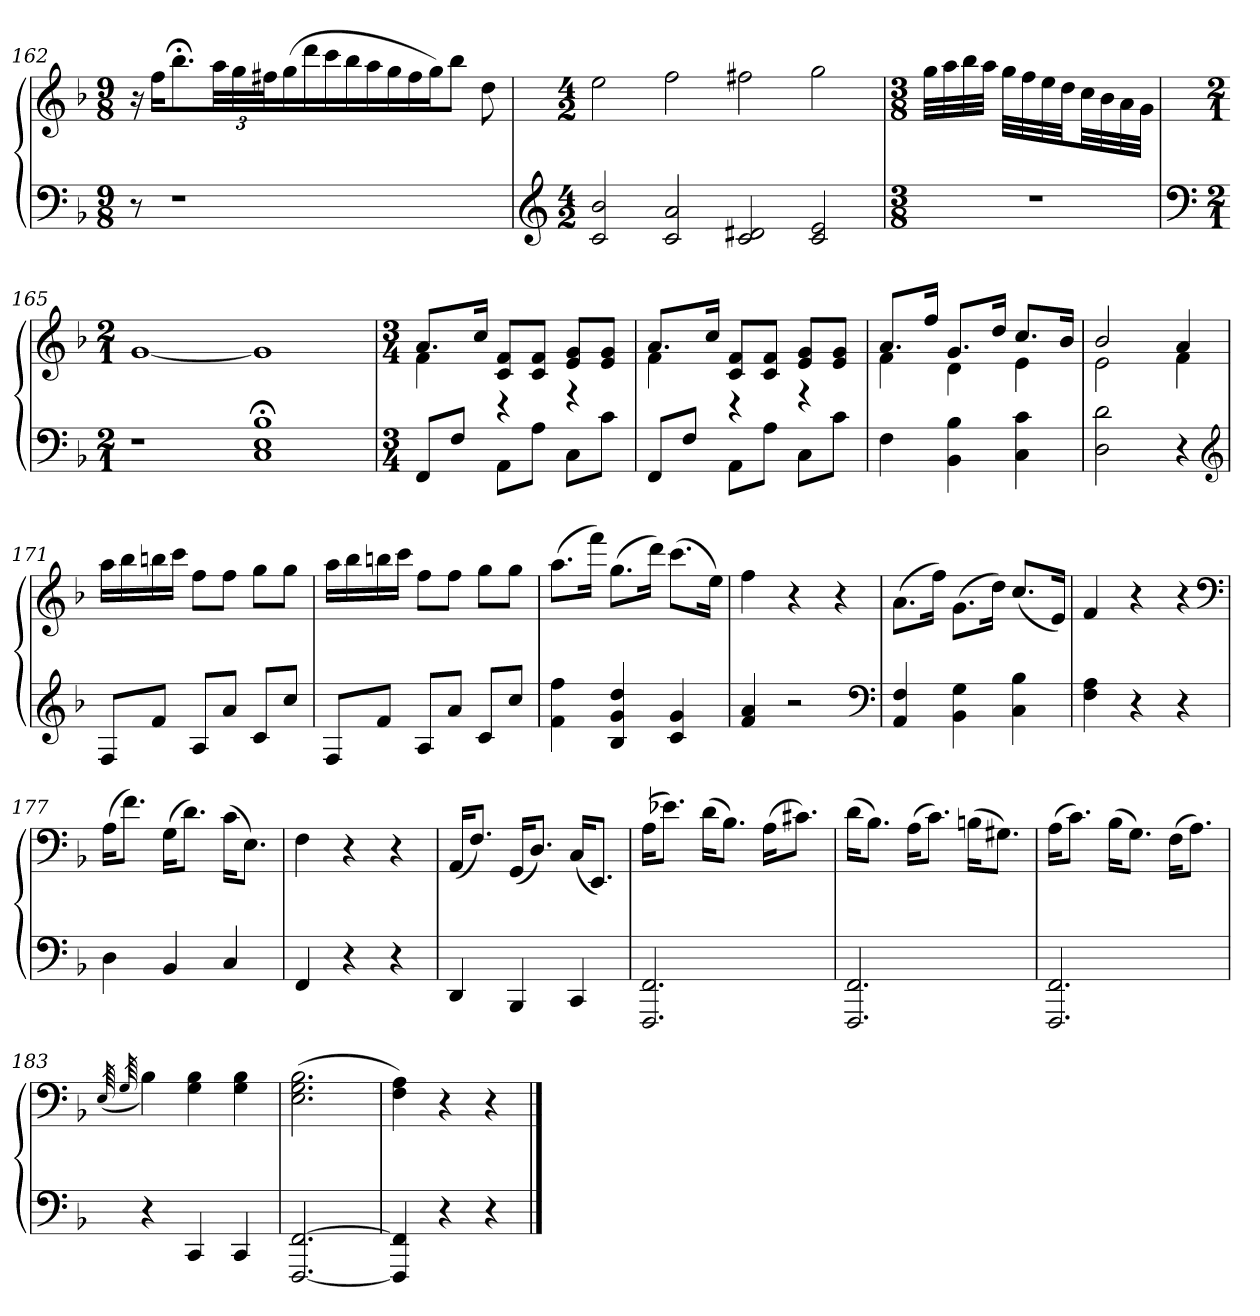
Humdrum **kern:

**kern	**kern
*part1	*part1
*staff2	*staff1
*clefF4	*clefG2
*k[b-]	*k[b-]
*F:	*F:
*M9/8	*M9/8
=162	=162
8r	16r
.	16ffKL
1r	8.bb-;<
.	48aaLL
.	48gg
.	48ff#XJ
.	(16gg
.	16ddd
.	16ccc
.	16bb-
.	16aa
.	16gg
.	16ff#
.	16ggJ)
.	8bb-J
.	8dd
=163	=163
*clefG2	*
*M4/2	*M4/2
2c 2b-	2ee
2c 2a	2ff
2c 2d#X	2ff#X
2c 2e	2gg
=164	=164
*M3/8	*M3/8
4.r	32ggLLL
.	32aa
.	32bb-
.	32aaJJJ
.	32ggLLL
.	32ff
.	32ee
.	32ddJJ
.	32ccLL
.	32b-
.	32a
.	32gJJJ
=165	=165
*clefF4	*
*M2/1	*M2/1
1r	[1g
1C;< 1E;< 1B-;<	1g]
=167	=167
*M3/4	*M3/4
*	*^
8FFL	8.aL	4f
8FJ	.	.
.	16ccJk	.
8AAL	8c 8fL	4r
8AJ	8c 8fJ	.
8CL	8e 8gL	4r
8cJ	8e 8gJ	.
=168	=168	=168
8FFL	8.aL	4f
8FJ	.	.
.	16ccJk	.
8AAL	8c 8fL	4r
8AJ	8c 8fJ	.
8CL	8e 8gL	4r
8cJ	8e 8gJ	.
=169	=169	=169
4F	8.aL	4f
.	16ffJk	.
4BB- 4B-	8.gL	4d
.	16ddJk	.
4C 4c	8.ccL	4e
.	16b-Jk	.
=170	=170	=170
2D 2d	2b-	2e
4r	4a	4f
*	*v	*v
*clefG2	*
=171	=171
8FL	16aaLL
.	16bb-
8fJ	16bbn
.	16cccJJ
8AL	8ffL
8aJ	8ffJ
8cL	8ggL
8ccJ	8ggJ
=172	=172
8FL	16aaLL
.	16bb-
8fJ	16bbn
.	16cccJJ
8AL	8ffL
8aJ	8ffJ
8cL	8ggL
8ccJ	8ggJ
=173	=173
4f 4ff	(8.aaL
.	16fffJk)
4B- 4g 4dd	(8.ggL
.	16dddJk)
4c 4g	(8.cccL
.	16eeJk)
=174	=174
4f 4a	4ff
2r	4r
.	4r
*clefF4	*
=175	=175
4AA 4F	(8.aL
.	16ffJk)
4BB- 4G	(8.gL
.	16ddJk)
4C 4B-	(8.ccL
.	16eJk)
=176	=176
4F 4A	4f
4r	4r
4r	4r
*	*clefF4
=177	=177
4D	(16AKL
.	8.fJ)
4BB-	(16GKL
.	8.dJ)
4C	(16cKL
.	8.EJ)
=178	=178
4FF	4F
4r	4r
4r	4r
=179	=179
4DD	(16AAKL
.	8.FJ)
4BBB-	(16GGKL
.	8.DJ)
4CC	(16CKL
.	8.EEJ)
=180	=180
2.FFF 2.FF	(16AKL
.	8.e-XJ)
.	(16dKL
.	8.B-J)
.	(16AKL
.	8.c#XJ)
=181	=181
2.FFF 2.FF	(16dKL
.	8.B-J)
.	(16AKL
.	8.cJ)
.	(16BnKL
.	8.G#XJ)
=182	=182
2.FFF 2.FF	(16AKL
.	8.cJ)
.	(16B-KL
.	8.GJ)
.	(16FKL
.	8.AJ)
=183	=183
.	(64qE
.	64qG
4r	4B-)
4CC	4G 4B-
4CC	4G 4B-
=184	=184
[2.FFF [2.FF	(2.E 2.G 2.B-
=185	=185
4FFF] 4FF]	4F 4A)
4r	4r
4r	4r
==	==
*-	*-
